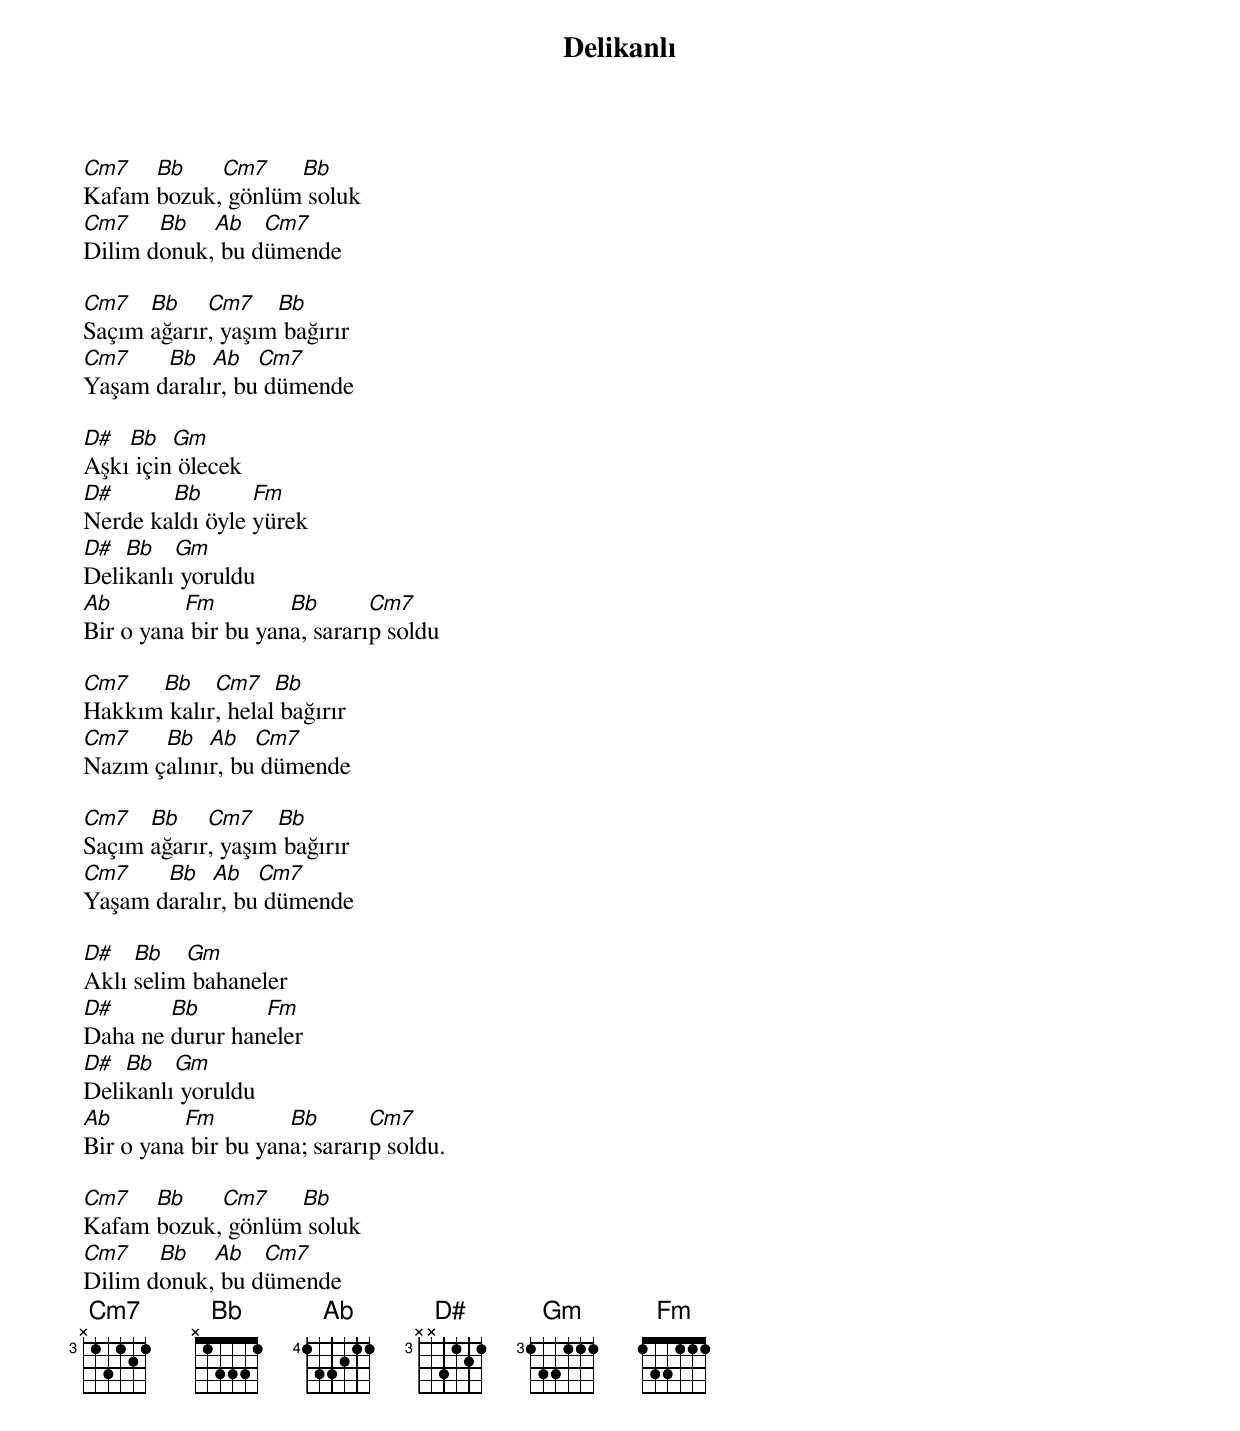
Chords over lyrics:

{title: Delikanlı}
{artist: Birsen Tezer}

Cm7   Bb    Cm7    Bb
Kafam bozuk, gönlüm soluk
Cm7    Bb   Ab   Cm7
Dilim donuk, bu dümende

Cm7   Bb    Cm7    Bb
Saçım ağarır, yaşım bağırır
Cm7    Bb   Ab   Cm7
Yaşam daralır, bu dümende

D#  Bb   Gm
Aşkı için ölecek
D#      Bb       Fm
Nerde kaldı öyle yürek
D#  Bb   Gm
Delikanlı yoruldu
Ab        Fm         Bb       Cm7
Bir o yana bir bu yana, sararıp soldu

Cm7   Bb    Cm7    Bb
Hakkım kalır, helal bağırır
Cm7    Bb   Ab   Cm7
Nazım çalınır, bu dümende

Cm7   Bb    Cm7    Bb
Saçım ağarır, yaşım bağırır
Cm7    Bb   Ab   Cm7
Yaşam daralır, bu dümende

D#   Bb   Gm
Aklı selim bahaneler
D#      Bb       Fm
Daha ne durur haneler
D#  Bb   Gm
Delikanlı yoruldu
Ab        Fm         Bb       Cm7
Bir o yana bir bu yana; sararıp soldu.

Cm7   Bb    Cm7    Bb
Kafam bozuk, gönlüm soluk
Cm7    Bb   Ab   Cm7
Dilim donuk, bu dümende
